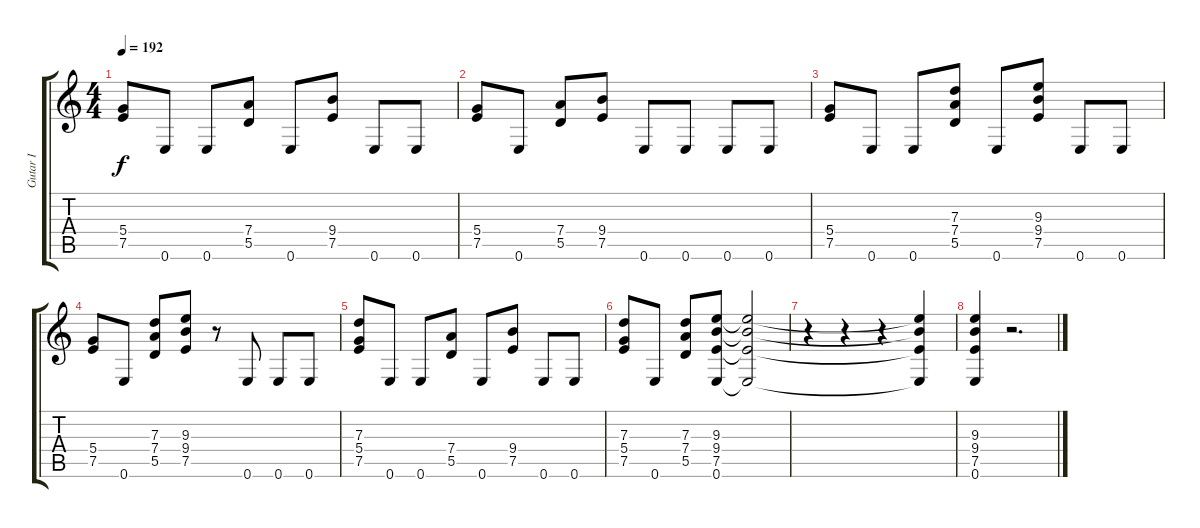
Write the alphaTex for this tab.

\track ("Gutar I" "Gutar I") {instrument distortionguitar}
\staff {score tabs}
\tuning (E4 B3 G3 D3 A2 E2) {hide}
\ts (4 4)
\tempo 192
\clef g2
\ks c
(5.4 7.5).8{dy f} 0.6.8 0.6.8 (7.4 5.5).8 0.6.8 (9.4 7.5).8 0.6.8 0.6.8 |
(5.4 7.5).8 0.6.8 (7.4 5.5).8 (9.4 7.5).8 0.6.8 0.6.8 0.6.8 0.6.8 |
(5.4 7.5).8 0.6.8 0.6.8 (7.3 7.4 5.5).8 0.6.8 (9.3 9.4 7.5).8 0.6.8 0.6.8 |
(5.4 7.5).8 0.6.8 (7.3 7.4 5.5).8 (9.3 9.4 7.5).8 r.8 0.6.8 0.6.8 0.6.8 |
(7.3 5.4 7.5).8 0.6.8 0.6.8 (7.4 5.5).8 0.6.8 (9.4 7.5).8 0.6.8 0.6.8 |
(7.3 5.4 7.5).8 0.6.8 (7.3 7.4 5.5).8 (9.3 9.4 7.5 0.6).8 (9.3{t} 9.4{t} 7.5{t} 0.6{t}).2 |
r.4 r.4 r.4 (9.3{t} 9.4{t} 7.5{t} 0.6{t}).4 |
(9.3 9.4 7.5 0.6).4 r.2{d}
